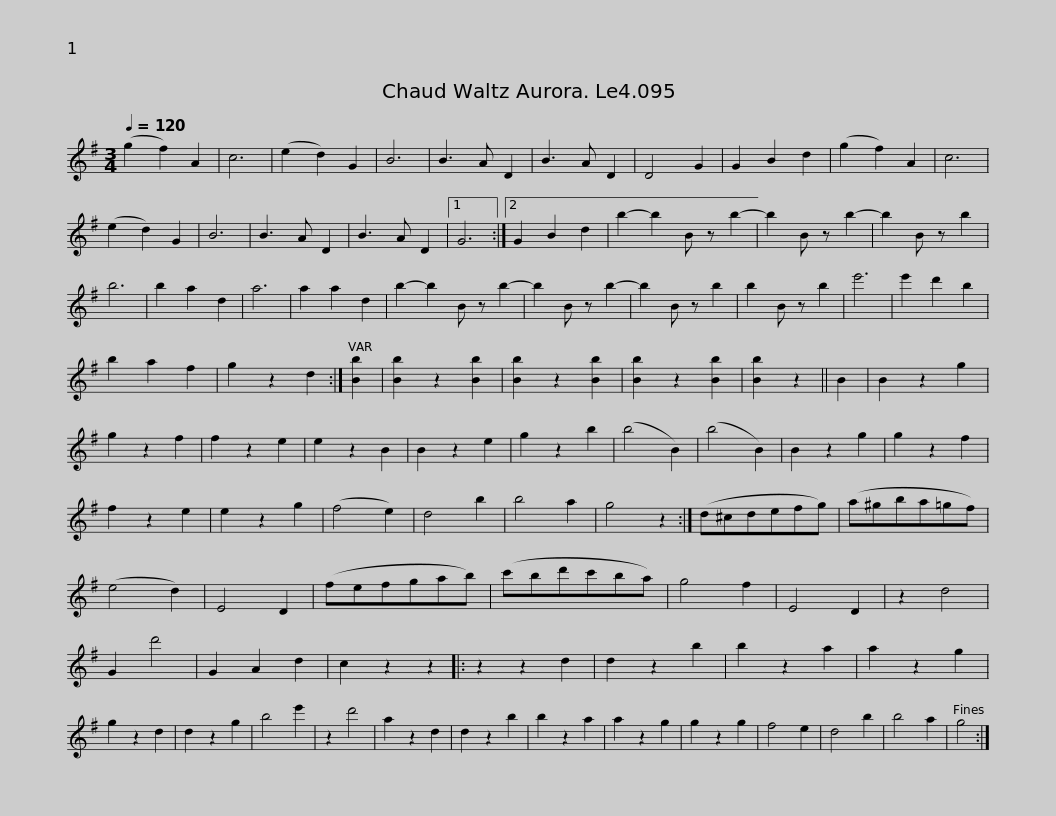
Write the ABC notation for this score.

X:1
L:1/8
Q:1/4=120
M:3/4
I:linebreak $
K:G
V:1 treble
V:1
 (g2 f2) A2 | c6 | (e2 d2) G2 | B6 | B3 A D2 | %5
 B3 A D2 | D4 G2 | G2 B2 d2 | (g2 f2) A2 | c6 | %10
 (e2 d2) G2 | B6 | B3 A D2 |$ B3 A D2 |1 G6 :|2 %15
 G2 B2 d2 | b2- b2 B z b2- | b2 B z b2- | b2 B z b2 | b6 | %20
 b2 a2 d2 | a6 | a2 a2 d2 | b2- b2 B z b2- |$ b2 B z b2- | %25
 b2 B z b2 | b2 B z b2 | e'6 | e'2 d'2 b2 | b2 a2 f2 | %30
 g2 z2 d2 :| [Bb]2 | [Bb]2 z2 [Bb]2 | [Bb]2 z2 [Bb]2 | [Bb]2 z2 [Bb]2 | %35
 [Bb]2 z2 ||$ B2 | B2 z2 g2 | g2 z2 f2 | f2 z2 e2 | %40
 e2 z2 B2 | B2 z2 e2 | g2 z2 b2 | (b4 B2) | (b4 B2) | %45
 B2 z2 g2 | g2 z2 f2 | f2 z2 e2 | e2 z2 g2 | (f4 e2) |$ %50
 d4 b2 | b4 a2 | g4 z2 :| (d^cdefg) | (a^gba=gf) | %55
 (e4 d2) | E4 D2 | (fefgab) | (c'bd'c'ba) |$ g4 f2 | %60
 E4 D2 | z2 d4 | G2 d'4 | G2 A2 d2 | c2 z2 z2 |: %65
 z2 z2 d2 | d2 z2 b2 | b2 z2 a2 | a2 z2 g2 | g2 z2 d2 | %70
 d2 z2 g2 | b4 e'2 | z2 d'4 |$ a2 z2 d2 | d2 z2 b2 | %75
 b2 z2 a2 | a2 z2 g2 | g2 z2 g2 | f4 e2 | d4 b2 | %80
 b4 a2 | g4 :| %82
